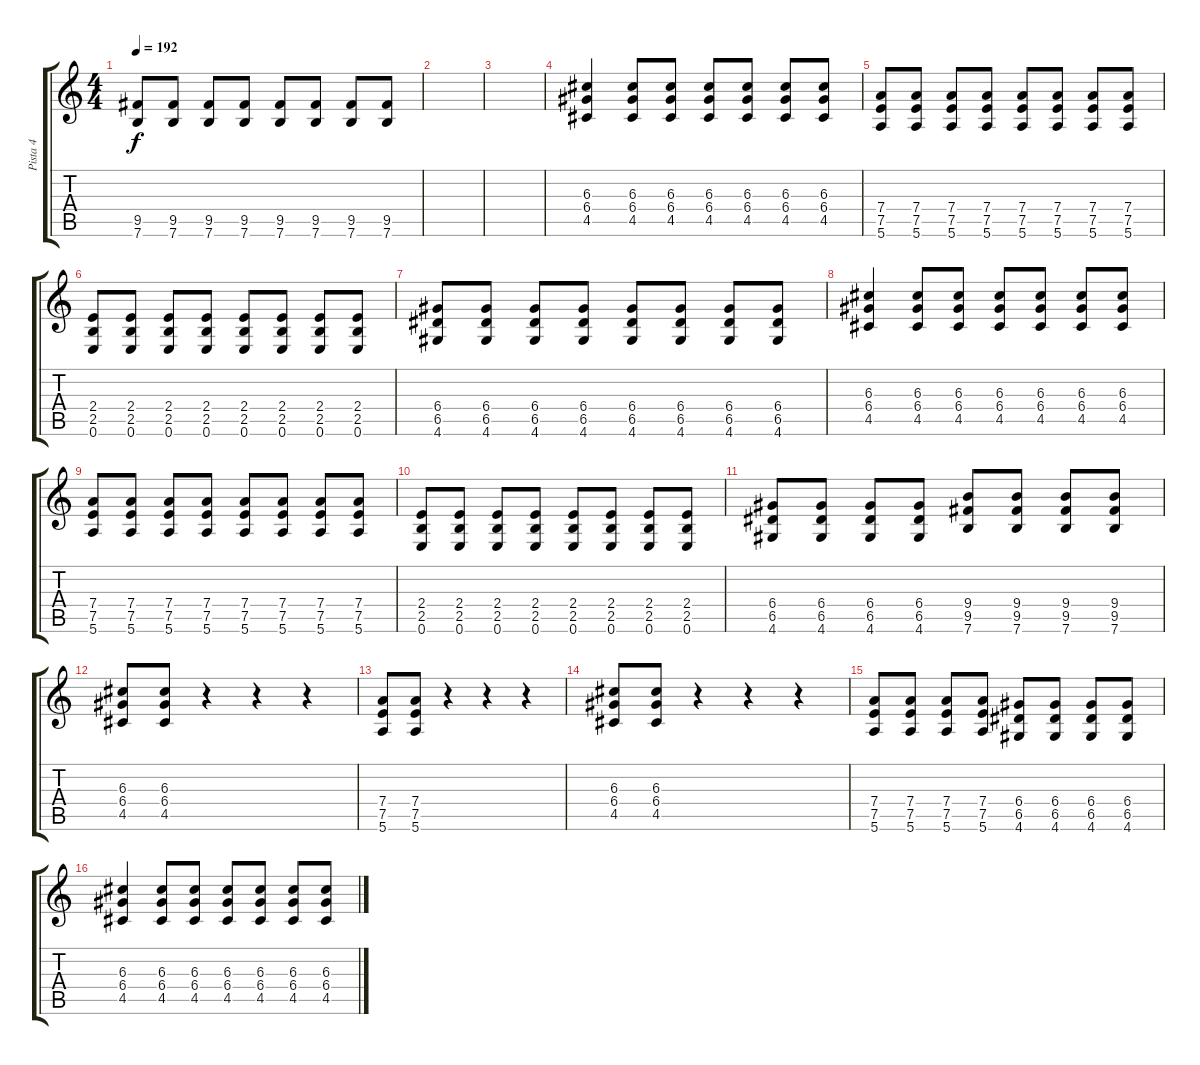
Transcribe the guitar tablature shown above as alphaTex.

\track ("Pista 4" "Pista 4") {instrument overdrivenguitar}
\staff {score tabs}
\tuning (E4 B3 G3 D3 A2 E2) {hide}
\ts (4 4)
\tempo 192
\clef g2
\ks c
(9.5 7.6).8{dy f} (9.5 7.6).8 (9.5 7.6).8 (9.5 7.6).8 (9.5 7.6).8 (9.5 7.6).8 (9.5 7.6).8 (9.5 7.6).8 |
|
|
(6.3 6.4 4.5).4 (6.3 6.4 4.5).8 (6.3 6.4 4.5).8 (6.3 6.4 4.5).8 (6.3 6.4 4.5).8 (6.3 6.4 4.5).8 (6.3 6.4 4.5).8 |
(7.4 7.5 5.6).8 (7.4 7.5 5.6).8 (7.4 7.5 5.6).8 (7.4 7.5 5.6).8 (7.4 7.5 5.6).8 (7.4 7.5 5.6).8 (7.4 7.5 5.6).8 (7.4 7.5 5.6).8 |
(2.4 2.5 0.6).8 (2.4 2.5 0.6).8 (2.4 2.5 0.6).8 (2.4 2.5 0.6).8 (2.4 2.5 0.6).8 (2.4 2.5 0.6).8 (2.4 2.5 0.6).8 (2.4 2.5 0.6).8 |
(6.4 6.5 4.6).8 (6.4 6.5 4.6).8 (6.4 6.5 4.6).8 (6.4 6.5 4.6).8 (6.4 6.5 4.6).8 (6.4 6.5 4.6).8 (6.4 6.5 4.6).8 (6.4 6.5 4.6).8 |
(6.3 6.4 4.5).4 (6.3 6.4 4.5).8 (6.3 6.4 4.5).8 (6.3 6.4 4.5).8 (6.3 6.4 4.5).8 (6.3 6.4 4.5).8 (6.3 6.4 4.5).8 |
(7.4 7.5 5.6).8 (7.4 7.5 5.6).8 (7.4 7.5 5.6).8 (7.4 7.5 5.6).8 (7.4 7.5 5.6).8 (7.4 7.5 5.6).8 (7.4 7.5 5.6).8 (7.4 7.5 5.6).8 |
(2.4 2.5 0.6).8 (2.4 2.5 0.6).8 (2.4 2.5 0.6).8 (2.4 2.5 0.6).8 (2.4 2.5 0.6).8 (2.4 2.5 0.6).8 (2.4 2.5 0.6).8 (2.4 2.5 0.6).8 |
(6.4 6.5 4.6).8 (6.4 6.5 4.6).8 (6.4 6.5 4.6).8 (6.4 6.5 4.6).8 (9.4 9.5 7.6).8 (9.4 9.5 7.6).8 (9.4 9.5 7.6).8 (9.4 9.5 7.6).8 |
(6.3 6.4 4.5).8 (6.3 6.4 4.5).8 r.4 r.4 r.4 |
(7.4 7.5 5.6).8 (7.4 7.5 5.6).8 r.4 r.4 r.4 |
(6.3 6.4 4.5).8 (6.3 6.4 4.5).8 r.4 r.4 r.4 |
(7.4 7.5 5.6).8 (7.4 7.5 5.6).8 (7.4 7.5 5.6).8 (7.4 7.5 5.6).8 (6.4 6.5 4.6).8 (6.4 6.5 4.6).8 (6.4 6.5 4.6).8 (6.4 6.5 4.6).8 |
(6.3 6.4 4.5).4 (6.3 6.4 4.5).8 (6.3 6.4 4.5).8 (6.3 6.4 4.5).8 (6.3 6.4 4.5).8 (6.3 6.4 4.5).8 (6.3 6.4 4.5).8
